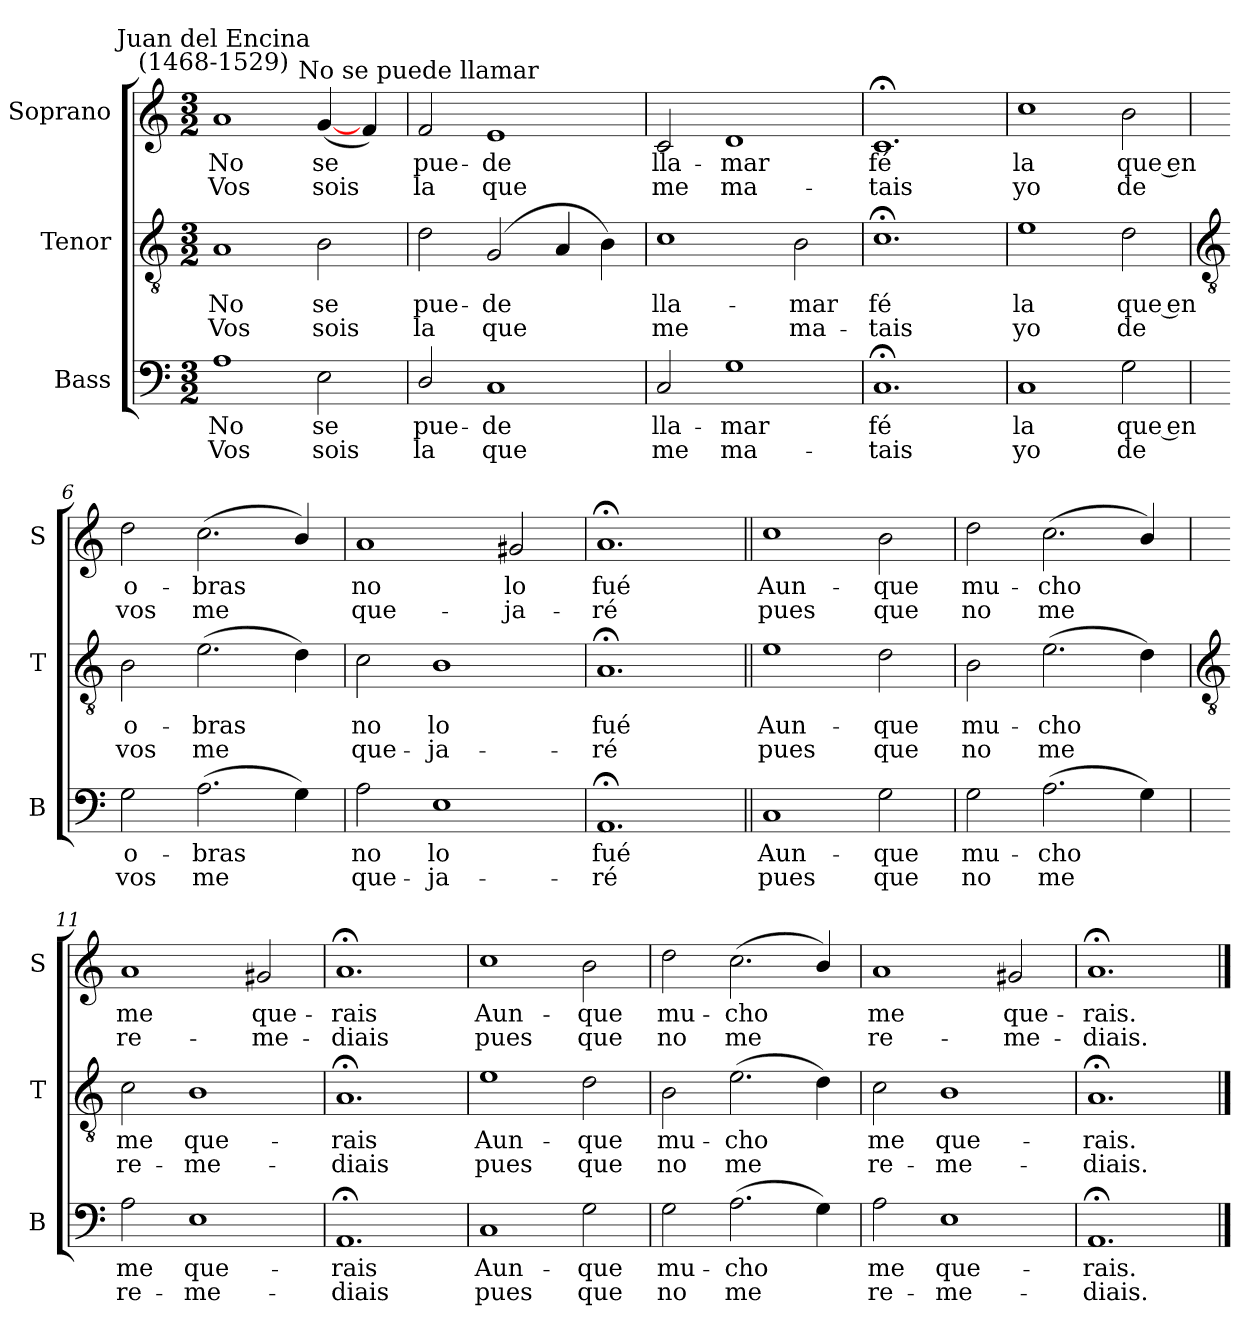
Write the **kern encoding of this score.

**kern	**text	**text	**kern	**text	**text	**kern	**text	**text
*part3	*part3	*part3	*part2	*part2	*part2	*part1	*part1	*part1
*staff3	*staff3	*staff3	*staff2	*staff2	*staff2	*staff1	*staff1	*staff1
*I"Bass	*	*	*I"Tenor	*	*	*I"Soprano	*	*
*I'B	*	*	*I'T	*	*	*I'S	*	*
*clefF4	*	*	*clefGv2	*	*	*clefG2	*	*
*k[]	*	*	*k[]	*	*	*k[]	*	*
*C:	*	*	*C:	*	*	*C:	*	*
*M3/2	*	*	*M3/2	*	*	*M3/2	*	*
=1	=1	=1	=1	=1	=1	=1	=1	=1
!	!	!	!	!	!	!LO:TX:a:cj:t=Juan del Encina\n(1468-1529)	!	!
!	!LO:LY:b	!LO:LY:b	!	!LO:LY:b	!LO:LY:b	!	!LO:LY:b	!LO:LY:b
1A	No	Vos	1A	No	Vos	1a	No	Vos
!	!LO:LY:b	!LO:LY:b	!	!LO:LY:b	!LO:LY:b	!	!LO:LY:b	!LO:LY:b
2E	se	sois	2B	se	sois	(<[4g	se	sois
.	.	.	.	.	.	4f)	.	.
=2	=2	=2	=2	=2	=2	=2	=2	=2
!	!	!	!	!	!	!LO:TX:a:cj:t=No se puede llamar	!	!
!	!LO:LY:b	!LO:LY:b	!	!LO:LY:b	!LO:LY:b	!	!LO:LY:b	!LO:LY:b
2D/	pue-	-la	2d	pue-	-la	2f	pue-	-la
!	!LO:LY:b	!LO:LY:b	!	!LO:LY:b	!LO:LY:b	!	!LO:LY:b	!LO:LY:b
1C	de	que	(<2G	de	que	1e	de	que
.	.	.	4A	.	.	.	.	.
.	.	.	4B)	.	.	.	.	.
=3	=3	=3	=3	=3	=3	=3	=3	=3
!	!LO:LY:b	!LO:LY:b	!	!LO:LY:b	!LO:LY:b	!	!LO:LY:b	!LO:LY:b
2C	lla-	-me	1c	lla-	-me	2c	lla-	-me
!	!LO:LY:b	!LO:LY:b	!	!	!	!	!LO:LY:b	!LO:LY:b
1G	mar	ma-	.	.	.	1d	mar	ma-
!	!	!	!	!LO:LY:b	!LO:LY:b	!	!	!
.	.	.	2B	mar	ma-	.	.	.
=4	=4	=4	=4	=4	=4	=4	=4	=4
!	!LO:LY:b	!LO:LY:b	!	!LO:LY:b	!LO:LY:b	!	!LO:LY:b	!LO:LY:b
1.C;<	-fé	tais	1.c;<	-fé	tais	1.c;<	-fé	tais
=5	=5	=5	=5	=5	=5	=5	=5	=5
!	!LO:LY:b	!LO:LY:b	!	!LO:LY:b	!LO:LY:b	!	!LO:LY:b	!LO:LY:b
1C	la	yo	1e	la	yo	1cc	la	yo
!	!LO:LY:b	!LO:LY:b	!	!LO:LY:b	!LO:LY:b	!	!LO:LY:b	!LO:LY:b
2G	que en	de	2d	que en	de	2b	que en	de
!!LO:LB:g=z
=6	=6	=6	=6	=6	=6	=6	=6	=6
*	*	*	*clefGv2	*	*	*	*	*
!	!LO:LY:b	!LO:LY:b	!	!LO:LY:b	!LO:LY:b	!	!LO:LY:b	!LO:LY:b
2G	o-	-vos	2B	o-	-vos	2dd	o-	-vos
!	!LO:LY:b	!LO:LY:b	!	!LO:LY:b	!LO:LY:b	!	!LO:LY:b	!LO:LY:b
(>2.A	bras	me	(>2.e	bras	me	(<2.cc	bras	me
4G)	.	.	4d)	.	.	4b/)	.	.
=7	=7	=7	=7	=7	=7	=7	=7	=7
!	!LO:LY:b	!LO:LY:b	!	!LO:LY:b	!LO:LY:b	!	!LO:LY:b	!LO:LY:b
2A	no	que-	2c	no	que-	1a	no	que-
!	!LO:LY:b	!LO:LY:b	!	!LO:LY:b	!LO:LY:b	!	!	!
1E	-lo	ja-	1B	-lo	ja-	.	.	.
!	!	!	!	!	!	!	!LO:LY:b	!LO:LY:b
.	.	.	.	.	.	2g#X	-lo	ja-
=8	=8	=8	=8	=8	=8	=8	=8	=8
!	!LO:LY:b	!LO:LY:b	!	!LO:LY:b	!LO:LY:b	!	!LO:LY:b	!LO:LY:b
1.AA;<	-fué	ré	1.A;<	-fué	ré	1.a;<	-fué	ré
=9||	=9||	=9||	=9||	=9||	=9||	=9||	=9||	=9||
!	!LO:LY:b	!LO:LY:b	!	!LO:LY:b	!LO:LY:b	!	!LO:LY:b	!LO:LY:b
1C	Aun-	-pues	1e	Aun-	-pues	1cc	Aun-	-pues
!	!LO:LY:b	!LO:LY:b	!	!LO:LY:b	!LO:LY:b	!	!LO:LY:b	!LO:LY:b
2G	que	que	2d	que	que	2b	que	que
=10	=10	=10	=10	=10	=10	=10	=10	=10
!	!LO:LY:b	!LO:LY:b	!	!LO:LY:b	!LO:LY:b	!	!LO:LY:b	!LO:LY:b
2G	mu-	-no	2B	mu-	-no	2dd	mu-	-no
!	!LO:LY:b	!LO:LY:b	!	!LO:LY:b	!LO:LY:b	!	!LO:LY:b	!LO:LY:b
(>2.A	cho	me	(>2.e	cho	me	(<2.cc	cho	me
4G)	.	.	4d)	.	.	4b/)	.	.
!!LO:LB:g=z
=11	=11	=11	=11	=11	=11	=11	=11	=11
*	*	*	*clefGv2	*	*	*	*	*
!	!LO:LY:b	!LO:LY:b	!	!LO:LY:b	!LO:LY:b	!	!LO:LY:b	!LO:LY:b
2A	me	re-	2c	me	re-	1a	me	re-
!	!LO:LY:b	!LO:LY:b	!	!LO:LY:b	!LO:LY:b	!	!	!
1E	-que-	-me-	1B	-que-	-me-	.	.	.
!	!	!	!	!	!	!	!LO:LY:b	!LO:LY:b
.	.	.	.	.	.	2g#X	-que-	-me-
=12	=12	=12	=12	=12	=12	=12	=12	=12
!	!LO:LY:b	!LO:LY:b	!	!LO:LY:b	!LO:LY:b	!	!LO:LY:b	!LO:LY:b
1.AA;<	-rais	diais	1.A;<	-rais	diais	1.a;<	-rais	diais
=13	=13	=13	=13	=13	=13	=13	=13	=13
!	!LO:LY:b	!LO:LY:b	!	!LO:LY:b	!LO:LY:b	!	!LO:LY:b	!LO:LY:b
1C	Aun-	-pues	1e	Aun-	-pues	1cc	Aun-	-pues
!	!LO:LY:b	!LO:LY:b	!	!LO:LY:b	!LO:LY:b	!	!LO:LY:b	!LO:LY:b
2G	que	que	2d	que	que	2b	que	que
=14	=14	=14	=14	=14	=14	=14	=14	=14
!	!LO:LY:b	!LO:LY:b	!	!LO:LY:b	!LO:LY:b	!	!LO:LY:b	!LO:LY:b
2G	mu-	-no	2B	mu-	-no	2dd	mu-	-no
!	!LO:LY:b	!LO:LY:b	!	!LO:LY:b	!LO:LY:b	!	!LO:LY:b	!LO:LY:b
(>2.A	cho	me	(>2.e	cho	me	(<2.cc	cho	me
4G)	.	.	4d)	.	.	4b/)	.	.
=15	=15	=15	=15	=15	=15	=15	=15	=15
!	!LO:LY:b	!LO:LY:b	!	!LO:LY:b	!LO:LY:b	!	!LO:LY:b	!LO:LY:b
2A	me	re-	2c	me	re-	1a	me	re-
!	!LO:LY:b	!LO:LY:b	!	!LO:LY:b	!LO:LY:b	!	!	!
1E	-que-	-me-	1B	-que-	-me-	.	.	.
!	!	!	!	!	!	!	!LO:LY:b	!LO:LY:b
.	.	.	.	.	.	2g#X	-que-	-me-
=16	=16	=16	=16	=16	=16	=16	=16	=16
!	!LO:LY:b	!LO:LY:b	!	!LO:LY:b	!LO:LY:b	!	!LO:LY:b	!LO:LY:b
1.AA;<	-rais.	diais.	1.A;<	-rais.	diais.	1.a;<	-rais.	diais.
==	==	==	==	==	==	==	==	==
*-	*-	*-	*-	*-	*-	*-	*-	*-
